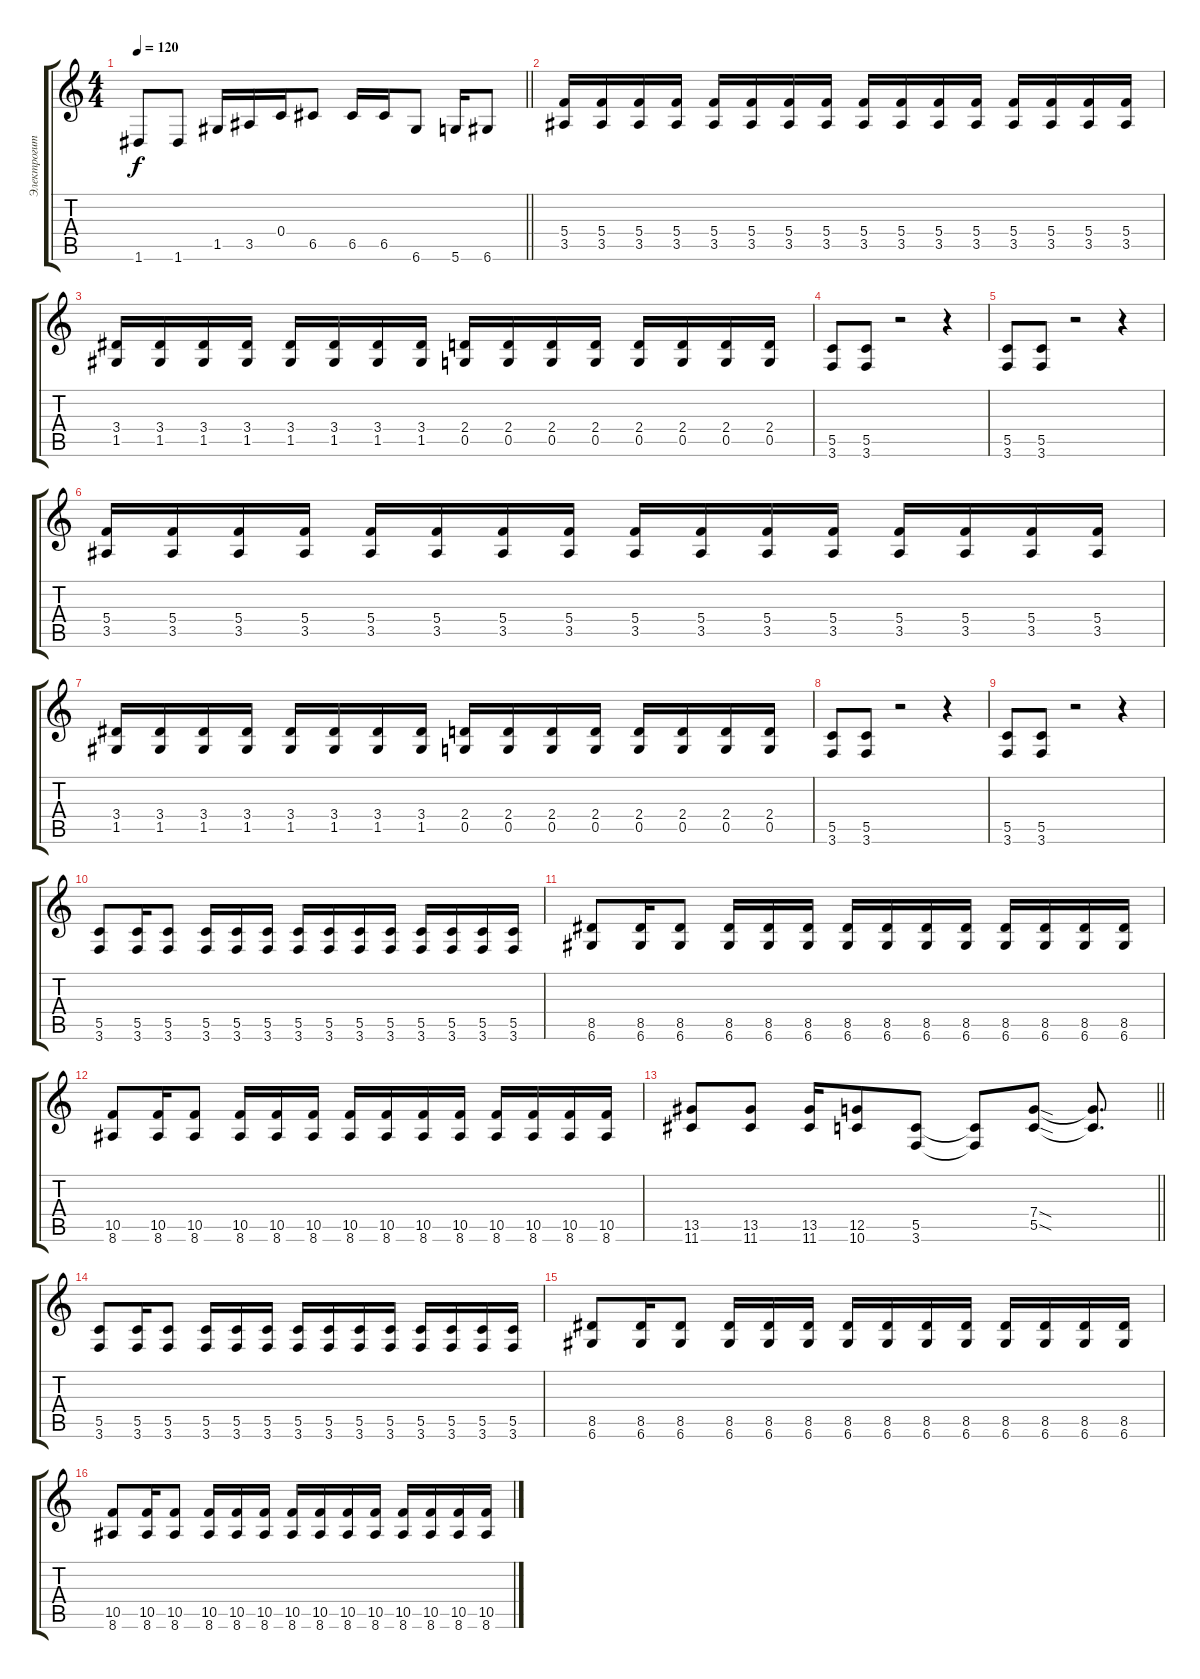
\track ("Электрогитара" "Электрогит") {instrument distortionguitar}
\staff {score tabs}
\tuning (D4 A3 F3 C3 G2 D2) {hide}
\ts (4 4)
\tempo 120
\clef g2
\barLineRight lightlight
\ks c
1.6{t}.8{dy f} 1.6.8 1.5.16 3.5.16 0.4.16 6.5.8 6.5.16 6.5.16 6.6.8 5.6.16 6.6.8 |
(5.4 3.5).16 (5.4 3.5).16 (5.4 3.5).16 (5.4 3.5).16 (5.4 3.5).16 (5.4 3.5).16 (5.4 3.5).16 (5.4 3.5).16 (5.4 3.5).16 (5.4 3.5).16 (5.4 3.5).16 (5.4 3.5).16 (5.4 3.5).16 (5.4 3.5).16 (5.4 3.5).16 (5.4 3.5).16 |
(3.4 1.5).16 (3.4 1.5).16 (3.4 1.5).16 (3.4 1.5).16 (3.4 1.5).16 (3.4 1.5).16 (3.4 1.5).16 (3.4 1.5).16 (2.4 0.5).16 (2.4 0.5).16 (2.4 0.5).16 (2.4 0.5).16 (2.4 0.5).16 (2.4 0.5).16 (2.4 0.5).16 (2.4 0.5).16 |
(5.5 3.6).8 (5.5 3.6).8 r.2 r.4 |
(5.5 3.6).8 (5.5 3.6).8 r.2 r.4 |
(5.4 3.5).16 (5.4 3.5).16 (5.4 3.5).16 (5.4 3.5).16 (5.4 3.5).16 (5.4 3.5).16 (5.4 3.5).16 (5.4 3.5).16 (5.4 3.5).16 (5.4 3.5).16 (5.4 3.5).16 (5.4 3.5).16 (5.4 3.5).16 (5.4 3.5).16 (5.4 3.5).16 (5.4 3.5).16 |
(3.4 1.5).16 (3.4 1.5).16 (3.4 1.5).16 (3.4 1.5).16 (3.4 1.5).16 (3.4 1.5).16 (3.4 1.5).16 (3.4 1.5).16 (2.4 0.5).16 (2.4 0.5).16 (2.4 0.5).16 (2.4 0.5).16 (2.4 0.5).16 (2.4 0.5).16 (2.4 0.5).16 (2.4 0.5).16 |
(5.5 3.6).8 (5.5 3.6).8 r.2 r.4 |
(5.5 3.6).8 (5.5 3.6).8 r.2 r.4 |
(5.5 3.6).8 (5.5 3.6).16 (5.5 3.6).8 (5.5 3.6).16 (5.5 3.6).16 (5.5 3.6).16 (5.5 3.6).16 (5.5 3.6).16 (5.5 3.6).16 (5.5 3.6).16 (5.5 3.6).16 (5.5 3.6).16 (5.5 3.6).16 (5.5 3.6).16 |
(8.5 6.6).8 (8.5 6.6).16 (8.5 6.6).8 (8.5 6.6).16 (8.5 6.6).16 (8.5 6.6).16 (8.5 6.6).16 (8.5 6.6).16 (8.5 6.6).16 (8.5 6.6).16 (8.5 6.6).16 (8.5 6.6).16 (8.5 6.6).16 (8.5 6.6).16 |
(10.5 8.6).8 (10.5 8.6).16 (10.5 8.6).8 (10.5 8.6).16 (10.5 8.6).16 (10.5 8.6).16 (10.5 8.6).16 (10.5 8.6).16 (10.5 8.6).16 (10.5 8.6).16 (10.5 8.6).16 (10.5 8.6).16 (10.5 8.6).16 (10.5 8.6).16 |
\barLineRight lightlight
(13.5 11.6).8 (13.5 11.6).8 (13.5 11.6).16 (12.5 10.6).8 (5.5 3.6).8 (5.5{t} 3.6{t}).8 (7.4{sod} 5.5{sod}).8 (7.4{t} 5.5{t}).8{d} |
(5.5 3.6).8 (5.5 3.6).16 (5.5 3.6).8 (5.5 3.6).16 (5.5 3.6).16 (5.5 3.6).16 (5.5 3.6).16 (5.5 3.6).16 (5.5 3.6).16 (5.5 3.6).16 (5.5 3.6).16 (5.5 3.6).16 (5.5 3.6).16 (5.5 3.6).16 |
(8.5 6.6).8 (8.5 6.6).16 (8.5 6.6).8 (8.5 6.6).16 (8.5 6.6).16 (8.5 6.6).16 (8.5 6.6).16 (8.5 6.6).16 (8.5 6.6).16 (8.5 6.6).16 (8.5 6.6).16 (8.5 6.6).16 (8.5 6.6).16 (8.5 6.6).16 |
(10.5 8.6).8 (10.5 8.6).16 (10.5 8.6).8 (10.5 8.6).16 (10.5 8.6).16 (10.5 8.6).16 (10.5 8.6).16 (10.5 8.6).16 (10.5 8.6).16 (10.5 8.6).16 (10.5 8.6).16 (10.5 8.6).16 (10.5 8.6).16 (10.5 8.6).16
